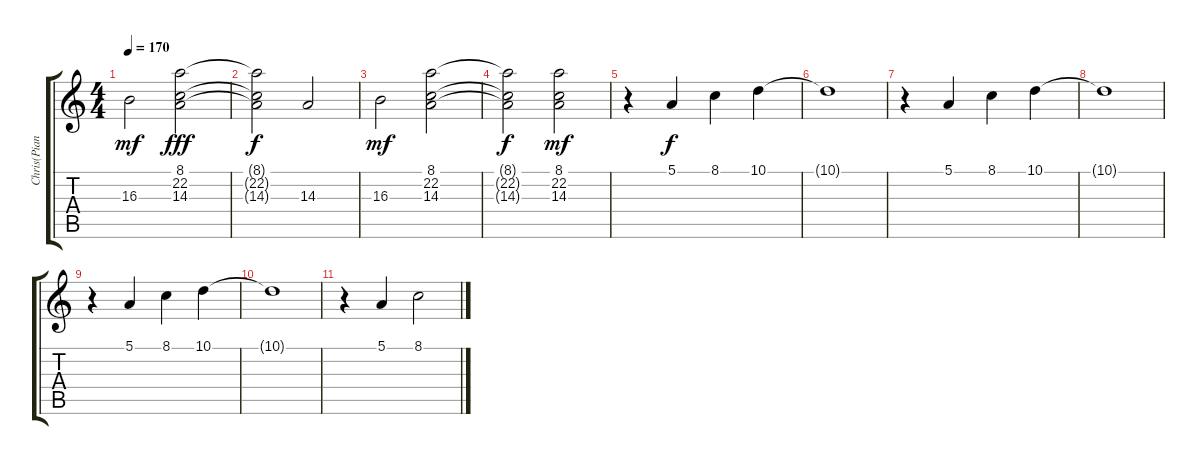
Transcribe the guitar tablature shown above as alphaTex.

\track ("Chris(Piano)" "Chris(Pian") {instrument acousticgrandpiano}
\staff {score tabs}
\tuning (E4 B3 G3 D3 A2 E2) {hide}
\ts (4 4)
\tempo 170
\clef g2
\ks c
16.3.2{dy mf volume 12 balance 12 instrument acousticgrandpiano} (8.1 22.2 14.3).2{dy fff} |
(8.1{t} 22.2{t} 14.3{t}).2{dy f} 14.3.2 |
16.3.2{dy mf volume 12 balance 12 instrument acousticgrandpiano} (8.1 22.2 14.3).2 |
(8.1{t} 22.2{t} 14.3{t}).2{dy f} (8.1 22.2 14.3).2{dy mf} |
r.4{volume 12 instrument acousticgrandpiano} 5.1.4{dy f} 8.1.4 10.1.4 |
10.1{t}.1 |
r.4{volume 12 instrument acousticgrandpiano} 5.1.4 8.1.4 10.1.4 |
10.1{t}.1 |
r.4{volume 12 instrument acousticgrandpiano} 5.1.4 8.1.4 10.1.4 |
10.1{t}.1 |
r.4 5.1.4 8.1.2{volume 0}
